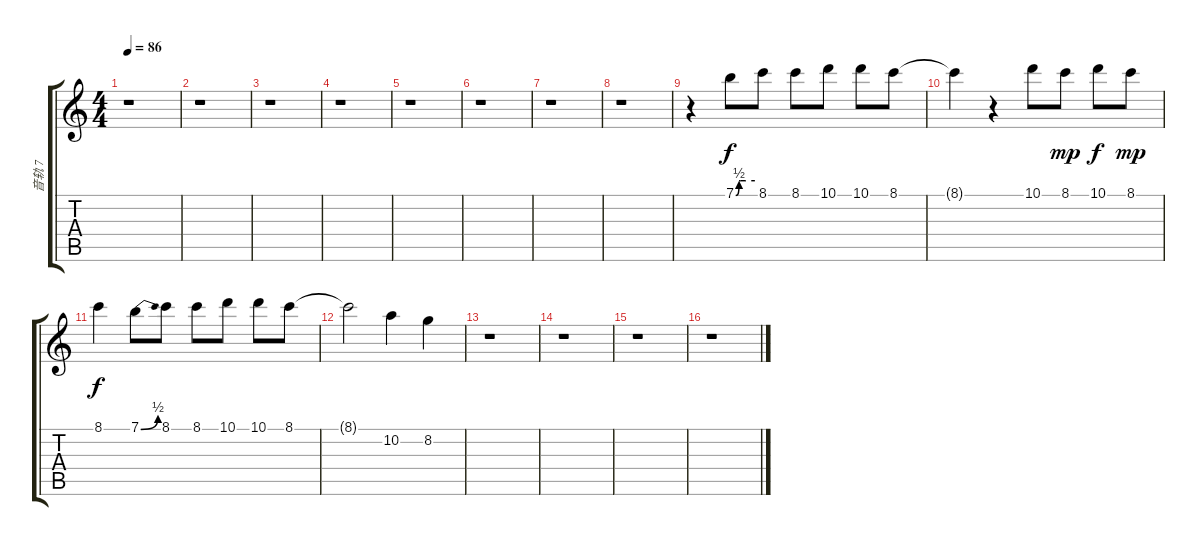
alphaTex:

\track ("音轨 7" "音轨 7") {instrument distortionguitar}
\staff {score tabs}
\tuning (E4 B3 G3 D3 A2 E2) {hide}
\ts (4 4)
\tempo 86
\clef g2
\ks c
r.1{dy f} |
r.1 |
r.1 |
r.1 |
r.1 |
r.1 |
r.1 |
r.1 |
r.4 7.1{be (custom 0 0 10 2 15 2 30 2 32 2 60 2)}.8 8.1.8 8.1.8 10.1.8 10.1.8 8.1.8 |
8.1{t}.4 r.4 10.1.8 8.1.8{dy mp} 10.1.8{dy f} 8.1.8{dy mp} |
8.1.4{dy f} 7.1{be (bend 0 0 60 2)}.8 8.1.8 8.1.8 10.1.8 10.1.8 8.1.8 |
8.1{t}.2 10.2.4 8.2.4 |
r.1 |
r.1 |
r.1 |
r.1
